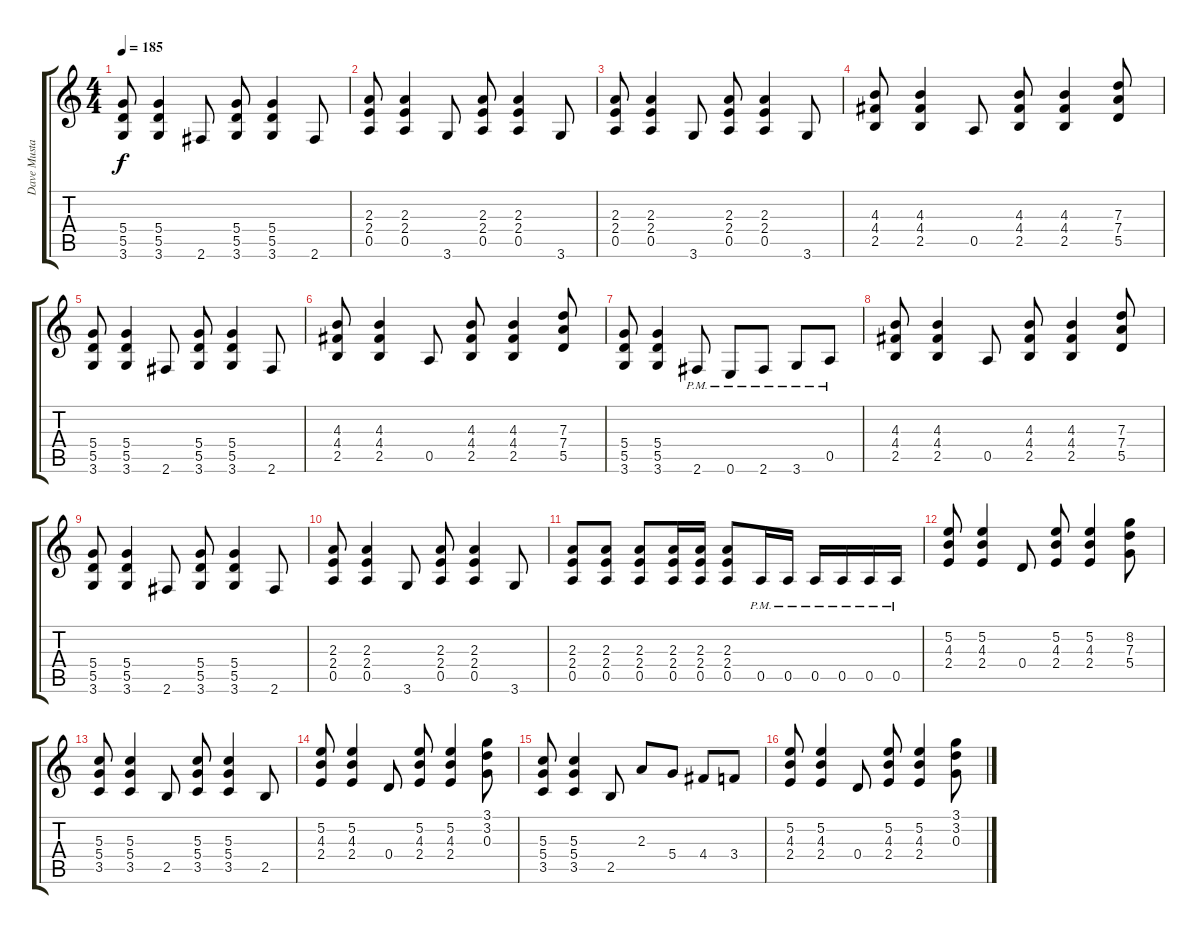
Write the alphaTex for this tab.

\track ("Dave Mustaine" "Dave Musta") {instrument distortionguitar}
\staff {score tabs}
\tuning (E4 B3 G3 D3 A2 E2) {hide}
\ts (4 4)
\tempo 185
\clef g2
\ks c
(5.4 5.5 3.6).8{dy f} (5.4 5.5 3.6).4 2.6.8 (5.4 5.5 3.6).8 (5.4 5.5 3.6).4 2.6.8 |
(2.3 2.4 0.5).8 (2.3 2.4 0.5).4 3.6.8 (2.3 2.4 0.5).8 (2.3 2.4 0.5).4 3.6.8 |
(2.3 2.4 0.5).8 (2.3 2.4 0.5).4 3.6.8 (2.3 2.4 0.5).8 (2.3 2.4 0.5).4 3.6.8 |
(4.3 4.4 2.5).8 (4.3 4.4 2.5).4 0.5.8 (4.3 4.4 2.5).8 (4.3 4.4 2.5).4 (7.3 7.4 5.5).8 |
(5.4 5.5 3.6).8 (5.4 5.5 3.6).4 2.6.8 (5.4 5.5 3.6).8 (5.4 5.5 3.6).4 2.6.8 |
(4.3 4.4 2.5).8 (4.3 4.4 2.5).4 0.5.8 (4.3 4.4 2.5).8 (4.3 4.4 2.5).4 (7.3 7.4 5.5).8 |
(5.4 5.5 3.6).8 (5.4 5.5 3.6).4 2.6{pm}.8 0.6{pm}.8 2.6{pm}.8 3.6{pm}.8 0.5{pm}.8 |
(4.3 4.4 2.5).8 (4.3 4.4 2.5).4 0.5.8 (4.3 4.4 2.5).8 (4.3 4.4 2.5).4 (7.3 7.4 5.5).8 |
(5.4 5.5 3.6).8 (5.4 5.5 3.6).4 2.6.8 (5.4 5.5 3.6).8 (5.4 5.5 3.6).4 2.6.8 |
(2.3 2.4 0.5).8 (2.3 2.4 0.5).4 3.6.8 (2.3 2.4 0.5).8 (2.3 2.4 0.5).4 3.6.8 |
(2.3 2.4 0.5).8 (2.3 2.4 0.5).8 (2.3 2.4 0.5).8 (2.3 2.4 0.5).16 (2.3 2.4 0.5).16 (2.3 2.4 0.5).8 0.5{pm}.16 0.5{pm}.16 0.5{pm}.16 0.5{pm}.16 0.5{pm}.16 0.5{pm}.16 |
(5.2 4.3 2.4).8 (5.2 4.3 2.4).4 0.4.8 (5.2 4.3 2.4).8 (5.2 4.3 2.4).4 (8.2 7.3 5.4).8 |
(5.3 5.4 3.5).8 (5.3 5.4 3.5).4 2.5.8 (5.3 5.4 3.5).8 (5.3 5.4 3.5).4 2.5.8 |
(5.2 4.3 2.4).8 (5.2 4.3 2.4).4 0.4.8 (5.2 4.3 2.4).8 (5.2 4.3 2.4).4 (3.1 3.2 0.3).8 |
(5.3 5.4 3.5).8 (5.3 5.4 3.5).4 2.5.8 2.3.8 5.4.8 4.4.8 3.4.8 |
(5.2 4.3 2.4).8 (5.2 4.3 2.4).4 0.4.8 (5.2 4.3 2.4).8 (5.2 4.3 2.4).4 (3.1 3.2 0.3).8
